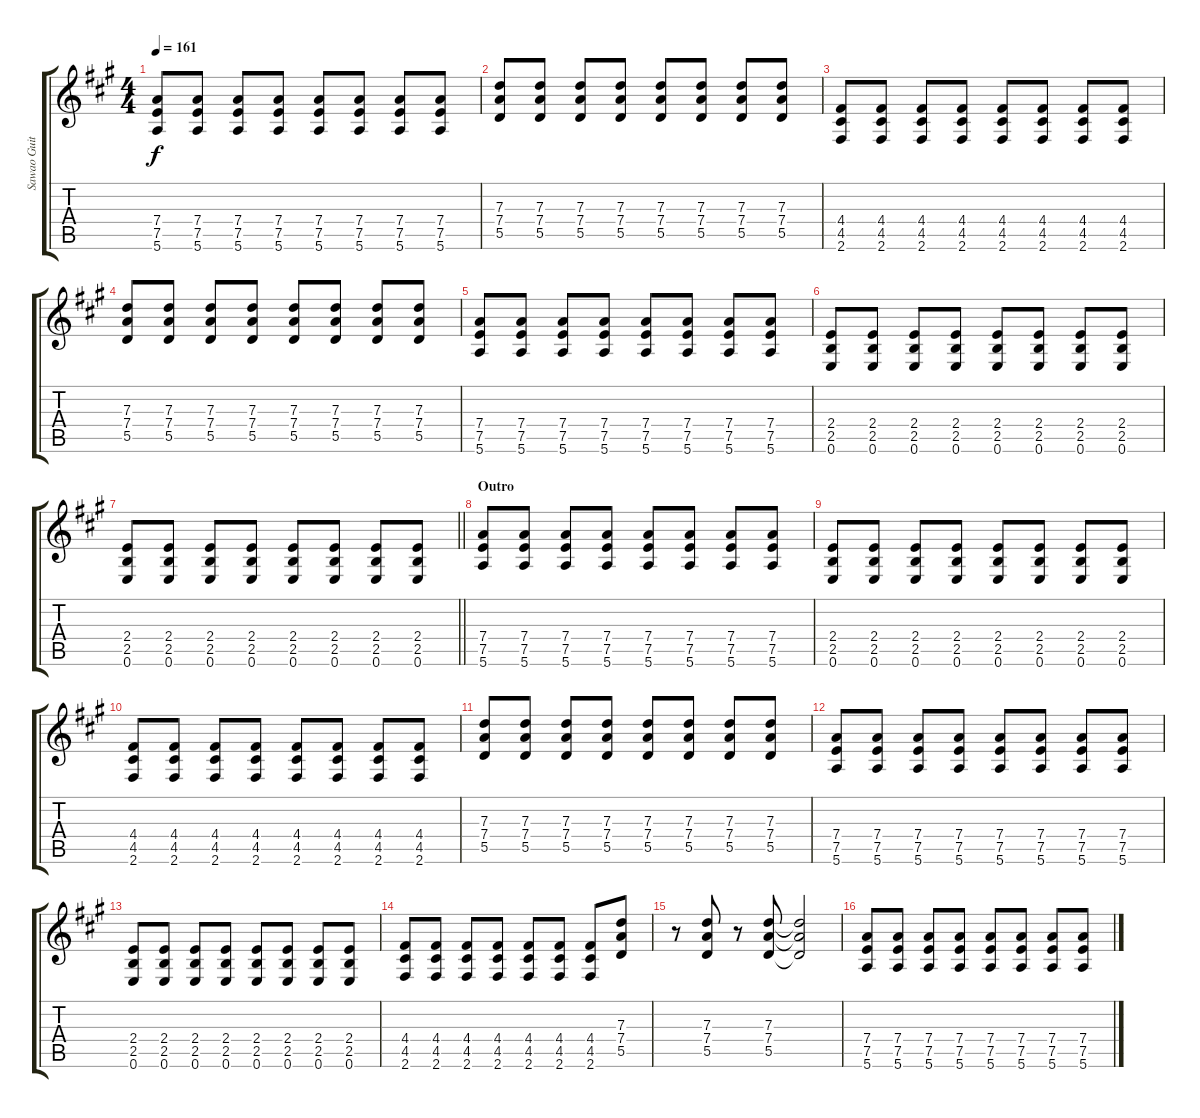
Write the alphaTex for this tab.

\track ("Sawao Guitar" "Sawao Guit") {instrument electricguitarclean}
\staff {score tabs}
\tuning (E4 B3 G3 D3 A2 E2) {hide}
\ts (4 4)
\tempo 161
\clef g2
\ks a
(7.4 7.5 5.6).8{dy f} (7.4 7.5 5.6).8 (7.4 7.5 5.6).8 (7.4 7.5 5.6).8 (7.4 7.5 5.6).8 (7.4 7.5 5.6).8 (7.4 7.5 5.6).8 (7.4 7.5 5.6).8 |
(7.3 7.4 5.5).8 (7.3 7.4 5.5).8 (7.3 7.4 5.5).8 (7.3 7.4 5.5).8 (7.3 7.4 5.5).8 (7.3 7.4 5.5).8 (7.3 7.4 5.5).8 (7.3 7.4 5.5).8 |
(4.4 4.5 2.6).8 (4.4 4.5 2.6).8 (4.4 4.5 2.6).8 (4.4 4.5 2.6).8 (4.4 4.5 2.6).8 (4.4 4.5 2.6).8 (4.4 4.5 2.6).8 (4.4 4.5 2.6).8 |
(7.3 7.4 5.5).8 (7.3 7.4 5.5).8 (7.3 7.4 5.5).8 (7.3 7.4 5.5).8 (7.3 7.4 5.5).8 (7.3 7.4 5.5).8 (7.3 7.4 5.5).8 (7.3 7.4 5.5).8 |
(7.4 7.5 5.6).8 (7.4 7.5 5.6).8 (7.4 7.5 5.6).8 (7.4 7.5 5.6).8 (7.4 7.5 5.6).8 (7.4 7.5 5.6).8 (7.4 7.5 5.6).8 (7.4 7.5 5.6).8 |
(2.4 2.5 0.6).8 (2.4 2.5 0.6).8 (2.4 2.5 0.6).8 (2.4 2.5 0.6).8 (2.4 2.5 0.6).8 (2.4 2.5 0.6).8 (2.4 2.5 0.6).8 (2.4 2.5 0.6).8 |
\barLineRight lightlight
(2.4 2.5 0.6).8 (2.4 2.5 0.6).8 (2.4 2.5 0.6).8 (2.4 2.5 0.6).8 (2.4 2.5 0.6).8 (2.4 2.5 0.6).8 (2.4 2.5 0.6).8 (2.4 2.5 0.6).8 |
\section ("" "Outro")
(7.4 7.5 5.6).8 (7.4 7.5 5.6).8 (7.4 7.5 5.6).8 (7.4 7.5 5.6).8 (7.4 7.5 5.6).8 (7.4 7.5 5.6).8 (7.4 7.5 5.6).8 (7.4 7.5 5.6).8 |
(2.4 2.5 0.6).8 (2.4 2.5 0.6).8 (2.4 2.5 0.6).8 (2.4 2.5 0.6).8 (2.4 2.5 0.6).8 (2.4 2.5 0.6).8 (2.4 2.5 0.6).8 (2.4 2.5 0.6).8 |
(4.4 4.5 2.6).8 (4.4 4.5 2.6).8 (4.4 4.5 2.6).8 (4.4 4.5 2.6).8 (4.4 4.5 2.6).8 (4.4 4.5 2.6).8 (4.4 4.5 2.6).8 (4.4 4.5 2.6).8 |
(7.3 7.4 5.5).8 (7.3 7.4 5.5).8 (7.3 7.4 5.5).8 (7.3 7.4 5.5).8 (7.3 7.4 5.5).8 (7.3 7.4 5.5).8 (7.3 7.4 5.5).8 (7.3 7.4 5.5).8 |
(7.4 7.5 5.6).8 (7.4 7.5 5.6).8 (7.4 7.5 5.6).8 (7.4 7.5 5.6).8 (7.4 7.5 5.6).8 (7.4 7.5 5.6).8 (7.4 7.5 5.6).8 (7.4 7.5 5.6).8 |
(2.4 2.5 0.6).8 (2.4 2.5 0.6).8 (2.4 2.5 0.6).8 (2.4 2.5 0.6).8 (2.4 2.5 0.6).8 (2.4 2.5 0.6).8 (2.4 2.5 0.6).8 (2.4 2.5 0.6).8 |
(4.4 4.5 2.6).8 (4.4 4.5 2.6).8 (4.4 4.5 2.6).8 (4.4 4.5 2.6).8 (4.4 4.5 2.6).8 (4.4 4.5 2.6).8 (4.4 4.5 2.6).8 (7.3 7.4 5.5).8 |
r.8 (7.3 7.4 5.5).8 r.8 (7.3 7.4 5.5).8 (7.3{t} 7.4{t} 5.5{t}).2 |
(7.4 7.5 5.6).8 (7.4 7.5 5.6).8 (7.4 7.5 5.6).8 (7.4 7.5 5.6).8 (7.4 7.5 5.6).8 (7.4 7.5 5.6).8 (7.4 7.5 5.6).8 (7.4 7.5 5.6).8
